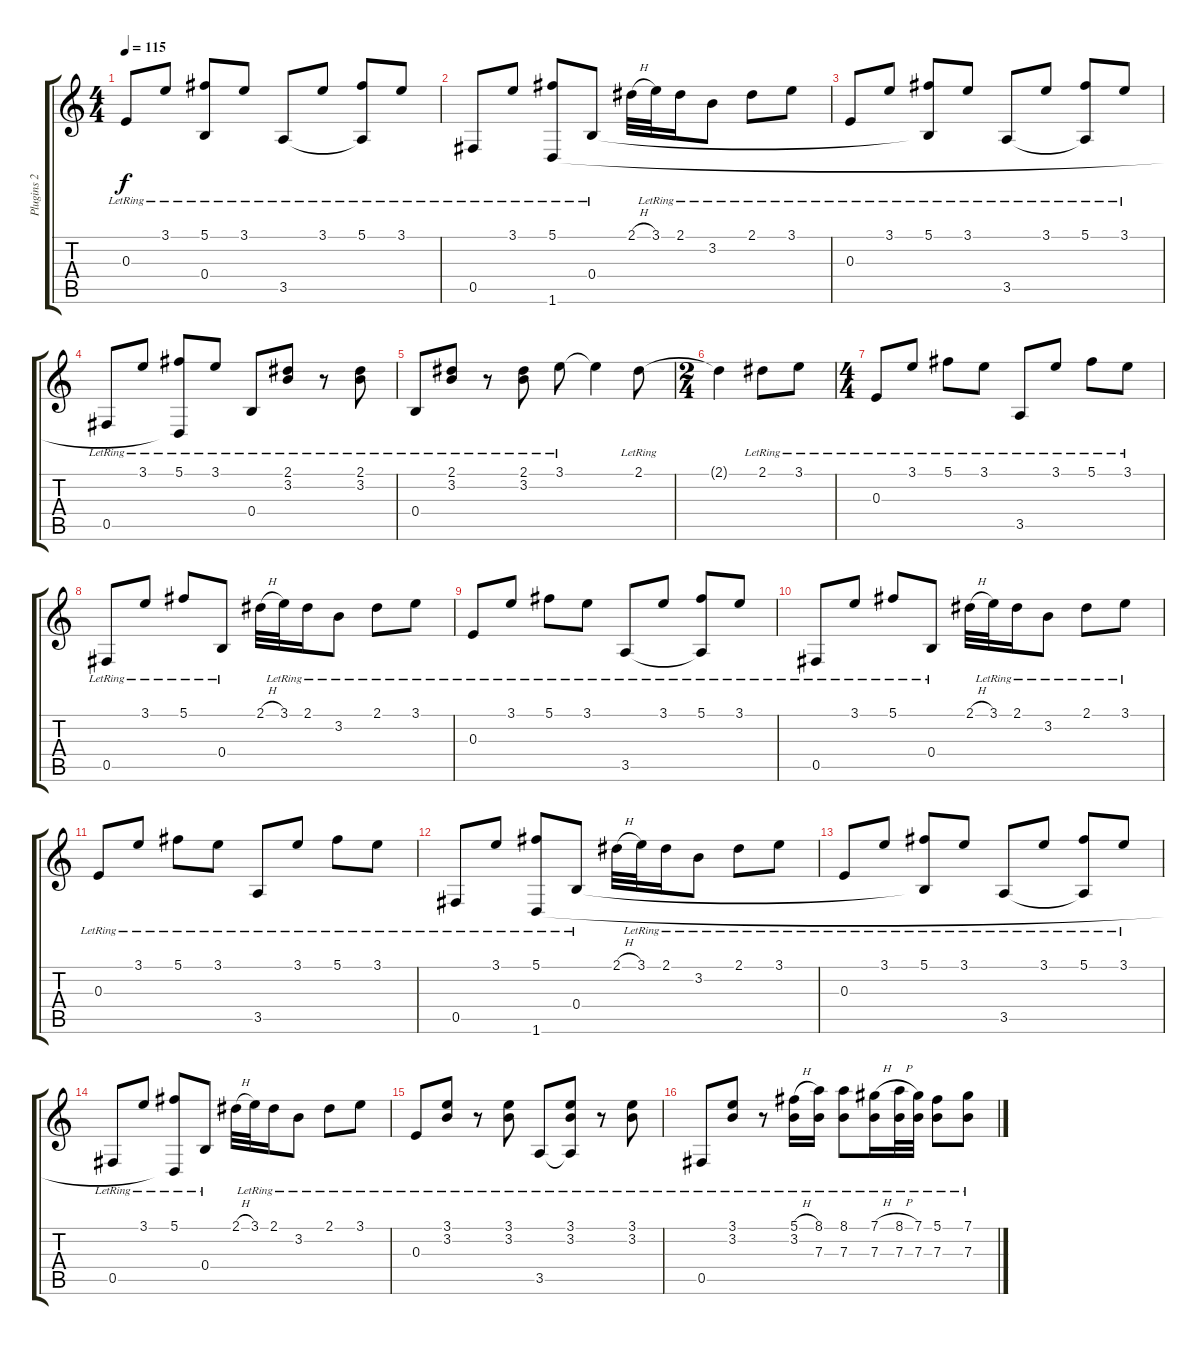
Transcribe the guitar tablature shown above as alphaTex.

\track ("Plugins 2" "Plugins 2") {instrument acousticguitarsteel}
\staff {score tabs}
\tuning (Db4 Ab3 E3 B2 Gb2 Db2) {hide}
\ts (4 4)
\tempo 115
\clef g2
\ks c
0.3{lr}.8{dy f} 3.1{lr}.8 (5.1{lr} 0.4{t}).8 3.1{lr}.8 3.5{lr}.8 3.1{lr}.8 (5.1{lr} 3.5{t}).8 3.1{lr}.8 |
0.5{lr}.8 3.1{lr}.8 (5.1{lr} 1.6{t}).8 0.4{lr}.8 2.1{h}.32 3.1{lr}.32 2.1{lr}.16 3.2{lr}.8 2.1{lr}.8 3.1{lr}.8 |
0.3{lr}.8 3.1{lr}.8 (5.1{lr} 0.4{t}).8 3.1{lr}.8 3.5{lr}.8 3.1{lr}.8 (5.1{lr} 3.5{t}).8 3.1{lr}.8 |
0.5{lr}.8 3.1{lr}.8 (5.1{lr} 1.6{t}).8 3.1{lr}.8 0.4{lr}.8 (2.1{lr} 3.2{lr}).8 r.8 (2.1{lr} 3.2{lr}).8 |
0.4{lr}.8 (2.1{lr} 3.2{lr}).8 r.8 (2.1{lr} 3.2{lr}).8 3.1{lr}.8 3.1{t}.4 2.1{lr}.8 |
\ts (2 4)
2.1{t}.4 2.1{lr}.8 3.1{lr}.8 |
\ts (4 4)
0.3{lr}.8 3.1{lr}.8 5.1{lr}.8 3.1{lr}.8 3.5{lr}.8 3.1{lr}.8 5.1{lr}.8 3.1{lr}.8 |
0.5{lr}.8 3.1{lr}.8 5.1{lr}.8 0.4{lr}.8 2.1{h}.32 3.1{lr}.32 2.1{lr}.16 3.2{lr}.8 2.1{lr}.8 3.1{lr}.8 |
0.3{lr}.8 3.1{lr}.8 5.1{lr}.8 3.1{lr}.8 3.5{lr}.8 3.1{lr}.8 (5.1{lr} 3.5{t}).8 3.1{lr}.8 |
0.5{lr}.8 3.1{lr}.8 5.1{lr}.8 0.4{lr}.8 2.1{h}.32 3.1{lr}.32 2.1{lr}.16 3.2{lr}.8 2.1{lr}.8 3.1{lr}.8 |
0.3{lr}.8 3.1{lr}.8 5.1{lr}.8 3.1{lr}.8 3.5{lr}.8 3.1{lr}.8 5.1{lr}.8 3.1{lr}.8 |
0.5{lr}.8 3.1{lr}.8 (5.1{lr} 1.6).8 0.4{lr}.8 2.1{h}.32 3.1{lr}.32 2.1{lr}.16 3.2{lr}.8 2.1{lr}.8 3.1{lr}.8 |
0.3{lr}.8 3.1{lr}.8 (5.1{lr} 0.4{t}).8 3.1{lr}.8 3.5{lr}.8 3.1{lr}.8 (5.1{lr} 3.5{t}).8 3.1{lr}.8 |
0.5{lr}.8 3.1{lr}.8 (5.1{lr} 1.6{t}).8 0.4{lr}.8 2.1{h}.32 3.1{lr}.32 2.1{lr}.16 3.2{lr}.8 2.1{lr}.8 3.1{lr}.8 |
0.3{lr}.8 (3.1{lr} 3.2{lr}).8 r.8 (3.1{lr} 3.2{lr}).8 3.5{lr}.8 (3.1{lr} 3.2{lr} 3.5{t}).8 r.8 (3.1{lr} 3.2{lr}).8 |
0.5{lr}.8 (3.1{lr} 3.2{lr}).8 r.8 (5.1{h} 3.2{lr}).16 (8.1{lr} 7.3{lr}).16 (8.1{lr} 7.3{lr}).8 (7.1{h} 7.3{lr}).16 (8.1{h} 7.3{lr}).32 (7.1{lr} 7.3{lr}).32 (5.1{lr} 7.3{lr}).8 (7.1{lr} 7.3{lr}).8
